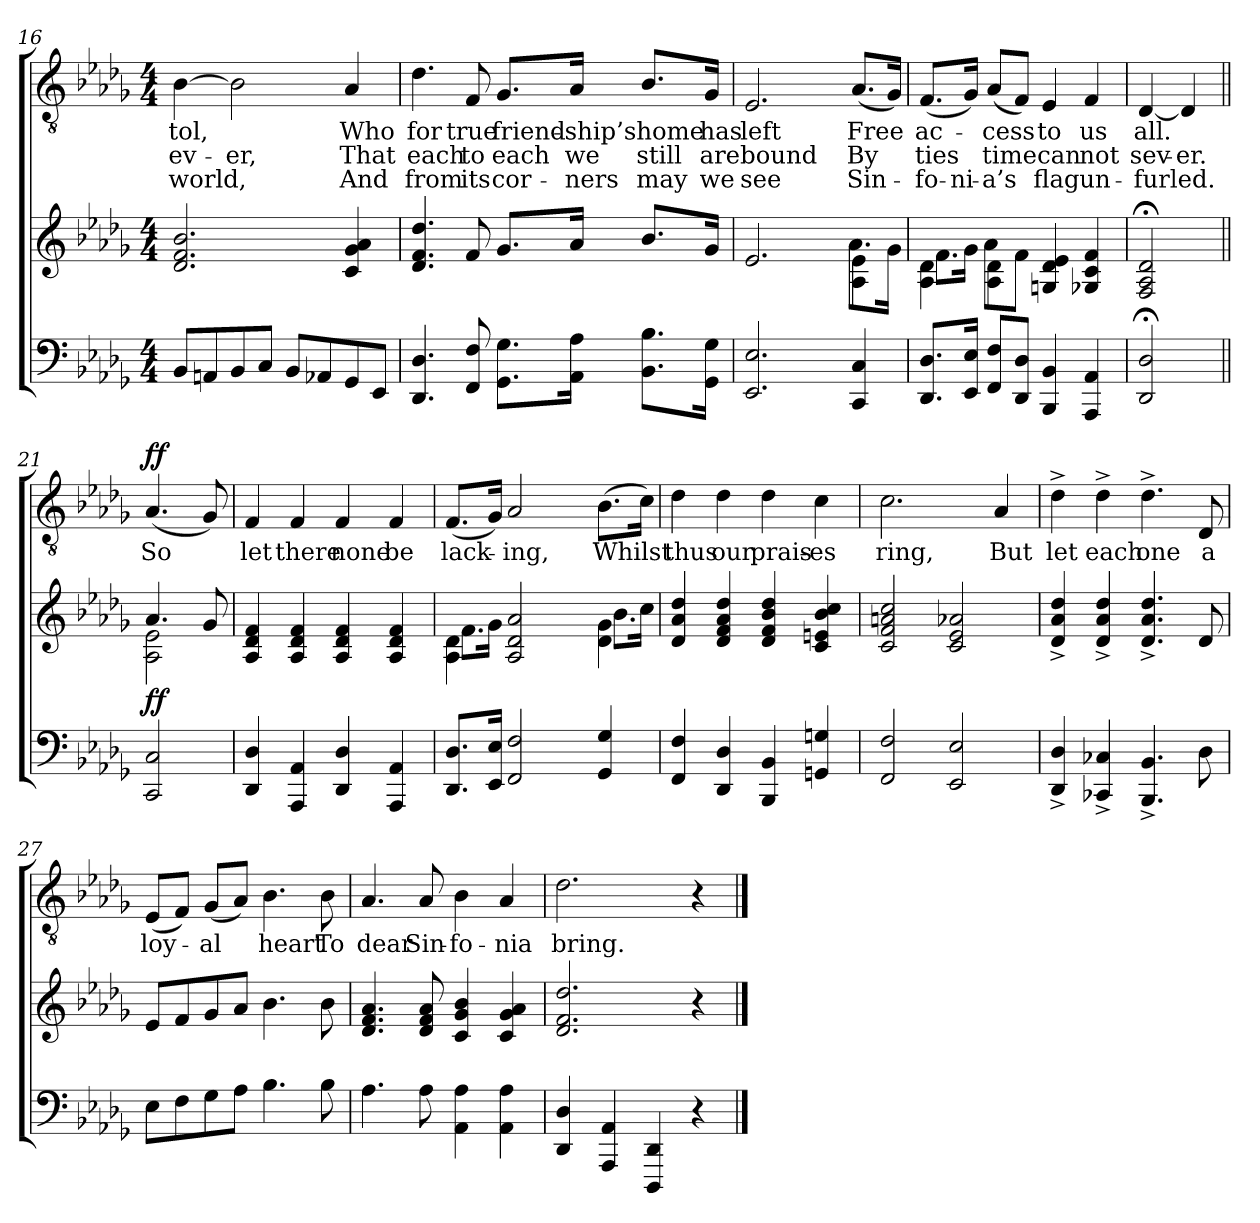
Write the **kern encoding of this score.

**kern	**kern	**dynam	**kern	**text	**text	**text	**dynam
*part2	*part2	*part2	*part1	*part1	*part1	*part1	*part1
*staff3	*staff2	*staff2/3	*staff1	*staff1	*staff1	*staff1	*staff1
*clefF4	*clefG2	*	*clefGv2	*	*	*	*
*k[b-e-a-d-g-]	*k[b-e-a-d-g-]	*	*k[b-e-a-d-g-]	*	*	*	*
*M4/4	*M4/4	*	*M4/4	*	*	*	*
=16	=16	=16	=16	=16	=16	=16	=16
8BB-L	2.d- 2.f 2.b-	.	[4B-	-tol,	ev-	world,	.
8AAn	.	.	.	.	.	.	.
8BB-	.	.	2B-]	.	-er,	.	.
8CJ	.	.	.	.	.	.	.
8BB-L	.	.	.	.	.	.	.
8AA-X	.	.	.	.	.	.	.
8GG-	4c 4g- 4a-	.	4A-	Who	That	And	.
8EE-J	.	.	.	.	.	.	.
!!LO:PB:g=z
=17	=17	=17	=17	=17	=17	=17	=17
4.DD- 4.D-	4.d- 4.f 4.dd-	.	4.d-	for	each	from	.
8FF 8F	8f	.	8F	true	to	its	.
8.GG- 8.G-L	8.g-L	.	8.G-L	friend-	each	cor-	.
16AA- 16A-Jk	16a-Jk	.	16A-Jk	-ship’s	we	-ners	.
8.BB- 8.B-L	8.b-L	.	8.B-L	home	still	may	.
16GG- 16G-Jk	16g-Jk	.	16G-Jk	has	are	we	.
=18	=18	=18	=18	=18	=18	=18	=18
*	*^	*	*	*	*	*	*
2.EE- 2.E-	2.e-	2ryy	.	2.E-	left	bound	see	.
.	.	4ryy	.	.	.	.	.	.
4CC 4C	4A-\ 4e-\	8.a-L	.	(8.A-L	Free	By	Sin-	.
.	.	16g-Jk	.	16G-Jk)	.	.	.	.
=19	=19	=19	=19	=19	=19	=19	=19	=19
8.DD- 8.D-L	4A-\ 4d-\	8.fL	.	(8.FL	ac-	ties	-fo-	.
16EE- 16E-Jk	.	16g-Jk	.	16G-Jk)	.	.	-ni-	.
8FF 8FL	4A-\ 4d-\	8a-L	.	(8A-L	-cess	time	-a’s	.
8DD- 8D-J	.	8fJ	.	8FJ)	.	.	.	.
4BBB- 4BB-	4Gn 4d- 4e-	2ryy	.	4E-	to	can	flag	.
4AAA- 4AA-	4G-X 4c 4f	.	.	4F	us	not	un-	.
*	*v	*v	*	*	*	*	*	*
=20	=20	=20	=20	=20	=20	=20	=20
2DD-; 2D-;	2F;< 2A-;< 2d-;<	.	[4D-/	all.	sev-	-furled.	.
.	.	.	4D-/]	.	-er.	.	.
!!LO:LB:g=z
=21||	=21||	=21||	=21||	=21||	=21||	=21||	=21||
*	*^	*	*	*	*	*	*
!	!	!	!	!	!	!	!	!LO:DY:a
2CC 2C	2A-\ 2e-\	4.a-/	ff	(4.A-	So	.	.	ff
.	.	8g-/	.	8G-)	.	.	.	.
*	*v	*v	*	*	*	*	*	*
=22	=22	=22	=22	=22	=22	=22	=22
4DD- 4D-	4A- 4d- 4f	.	4F	let	.	.	.
4AAA- 4AA-	4A- 4d- 4f	.	4F	there	.	.	.
4DD- 4D-	4A- 4d- 4f	.	4F	none	.	.	.
4AAA- 4AA-	4A- 4d- 4f	.	4F	be	.	.	.
=23	=23	=23	=23	=23	=23	=23	=23
*	*^	*	*	*	*	*	*
8.DD- 8.D-L	4A-\ 4d-\	8.fL	.	(8.FL	lack-	.	.	.
16EE- 16E-Jk	.	16g-Jk	.	16G-Jk)	.	.	.	.
2FF 2F	2A- 2d- 2a-	4ryy	.	2A-	-ing,	.	.	.
.	.	4ryy	.	.	.	.	.	.
4GG- 4G-	4d-\ 4g-\	8.b-L	.	(8.B-L	Whilst	.	.	.
.	.	16ccJk	.	16cJk)	.	.	.	.
*	*v	*v	*	*	*	*	*	*
=24	=24	=24	=24	=24	=24	=24	=24
4FF 4F	4d- 4a- 4dd-	.	4d-	thus	.	.	.
4DD- 4D-	4d- 4f 4a- 4dd-	.	4d-	our	.	.	.
4BBB- 4BB-	4d- 4f 4b- 4dd-	.	4d-	prais-	.	.	.
4GGn 4Gn	4c 4en 4b- 4cc	.	4c	-es	.	.	.
=25	=25	=25	=25	=25	=25	=25	=25
2FF 2F	2c 2f 2an 2cc	.	2.c	ring,	.	.	.
2EE- 2E-	2c 2e- 2a-X	.	.	.	.	.	.
.	.	.	4A-	But	.	.	.
!!LO:LB:g=z
=26	=26	=26	=26	=26	=26	=26	=26
4DD-^ 4D-^	4d-^ 4a-^ 4dd-^	.	4d-^	let	.	.	.
4CC-X^ 4C-X^	4d-^ 4a-^ 4dd-^	.	4d-^	each	.	.	.
4.BBB-^ 4.BB-^	4.d-^ 4.a-^ 4.dd-^	.	4.d-^	one	.	.	.
8D-	8d-	.	8D-	a	.	.	.
=27	=27	=27	=27	=27	=27	=27	=27
8E-L	8e-L	.	(8E-L	loy-	.	.	.
8F	8f	.	8FJ)	.	.	.	.
8G-	8g-	.	(8G-L	-al	.	.	.
8A-J	8a-J	.	8A-J)	.	.	.	.
4.B-	4.b-	.	4.B-	heart	.	.	.
8B-	8b-	.	8B-	To	.	.	.
=28	=28	=28	=28	=28	=28	=28	=28
4.A-	4.d- 4.f 4.a-	.	4.A-	dear	.	.	.
8A-	8d- 8f 8a-	.	8A-	Sin-	.	.	.
4AA- 4A-	4c 4g- 4b-	.	4B-	-fo-	.	.	.
4AA- 4A-	4c 4g- 4a-	.	4A-	-nia	.	.	.
=29	=29	=29	=29	=29	=29	=29	=29
4DD- 4D-	2.d- 2.f 2.dd-	.	2.d-	bring.	.	.	.
4AAA- 4AA-	.	.	.	.	.	.	.
4DDD- 4DD-	.	.	.	.	.	.	.
4r	4r	.	4r	.	.	.	.
==	==	==	==	==	==	==	==
*-	*-	*-	*-	*-	*-	*-	*-
